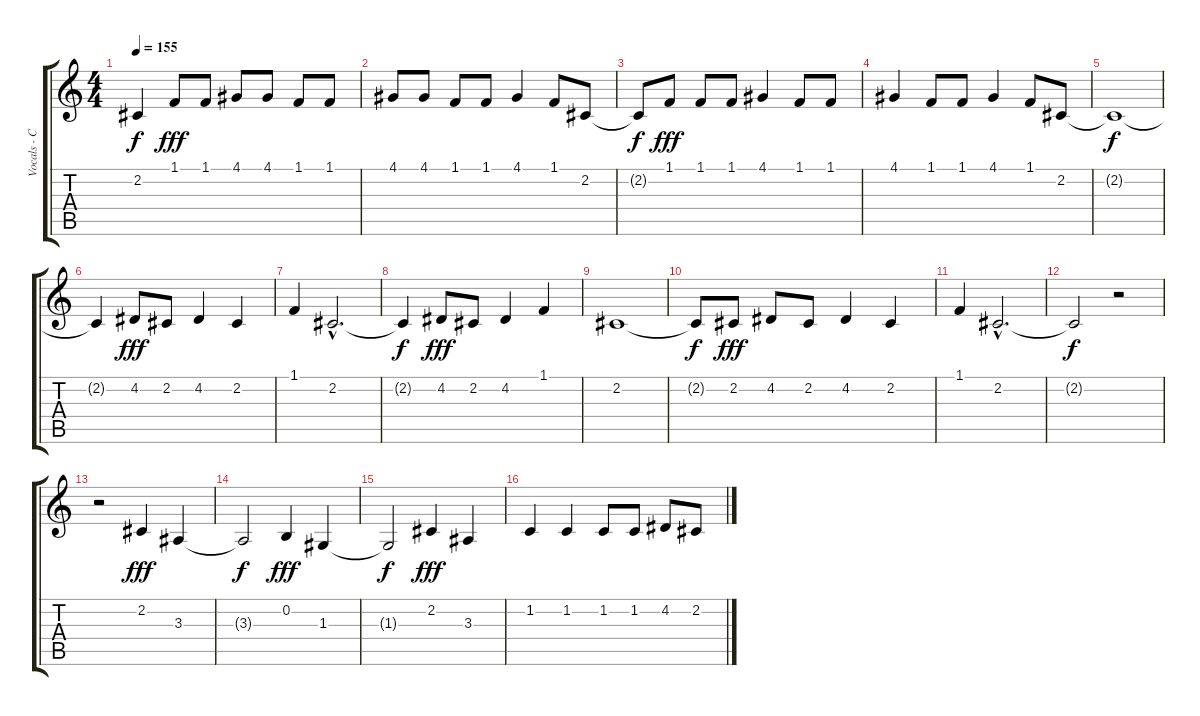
\track ("Vocals - Carrie" "Vocals - C") {instrument voiceoohs}
\staff {score tabs}
\tuning (E4 B3 G3 D3 A2 E2) {hide}
\ts (4 4)
\tempo 155
\clef g2
\ks c
2.2{t}.4{dy f} 1.1.8{dy fff} 1.1.8 4.1.8 4.1.8 1.1.8 1.1.8 |
4.1.8 4.1.8 1.1.8 1.1.8 4.1.4 1.1.8 2.2.8 |
2.2{t}.8{dy f} 1.1.8{dy fff} 1.1.8 1.1.8 4.1.4 1.1.8 1.1.8 |
4.1.4 1.1.8 1.1.8 4.1.4 1.1.8 2.2.8 |
2.2{t}.1{dy f} |
2.2{t}.4 4.2.8{dy fff} 2.2.8 4.2.4 2.2.4 |
1.1.4 2.2{hac}.2{d} |
2.2{t}.4{dy f} 4.2.8{dy fff} 2.2.8 4.2.4 1.1.4 |
2.2.1 |
2.2{t}.8{dy f} 2.2.8{dy fff} 4.2.8 2.2.8 4.2.4 2.2.4 |
1.1.4 2.2{hac}.2{d} |
2.2{t}.2{dy f} r.2 |
r.2 2.2.4{dy fff} 3.3.4 |
3.3{t}.2{dy f} 0.2.4{dy fff} 1.3.4 |
1.3{t}.2{dy f} 2.2.4{dy fff} 3.3.4 |
1.2.4 1.2.4 1.2.8 1.2.8 4.2.8 2.2.8
